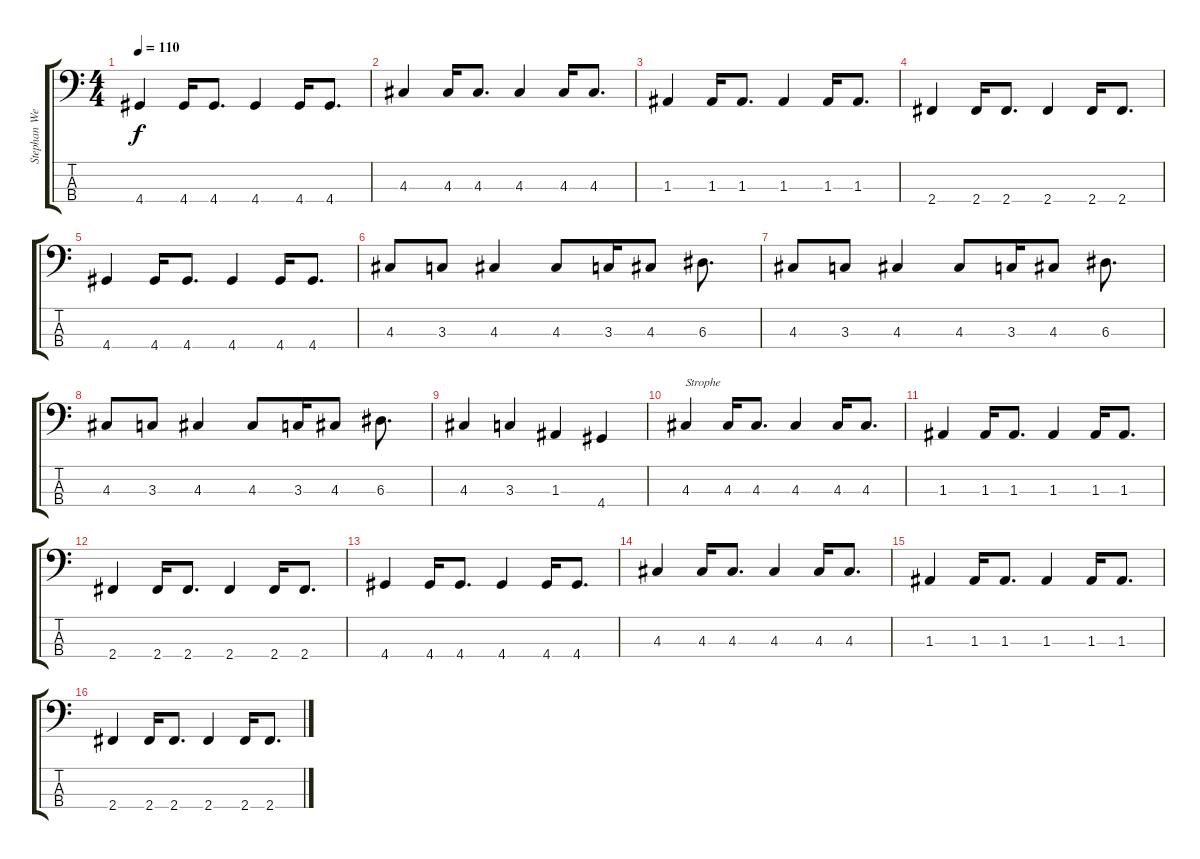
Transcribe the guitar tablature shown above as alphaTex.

\track ("Stephan Weidner" "Stephan We") {instrument electricbasspick}
\staff {score tabs}
\tuning (G2 D2 A1 E1) {hide}
\ts (4 4)
\tempo 110
\clef f4
\ks c
4.4.4{dy f} 4.4.16 4.4.8{d} 4.4.4 4.4.16 4.4.8{d} |
4.3.4 4.3.16 4.3.8{d} 4.3.4 4.3.16 4.3.8{d} |
1.3.4 1.3.16 1.3.8{d} 1.3.4 1.3.16 1.3.8{d} |
2.4.4 2.4.16 2.4.8{d} 2.4.4 2.4.16 2.4.8{d} |
4.4.4 4.4.16 4.4.8{d} 4.4.4 4.4.16 4.4.8{d} |
4.3.8 3.3.8 4.3.4 4.3.8 3.3.16 4.3.8 6.3.8{d} |
4.3.8 3.3.8 4.3.4 4.3.8 3.3.16 4.3.8 6.3.8{d} |
4.3.8 3.3.8 4.3.4 4.3.8 3.3.16 4.3.8 6.3.8{d} |
4.3.4 3.3.4 1.3.4 4.4.4 |
4.3.4{txt "Strophe"} 4.3.16 4.3.8{d} 4.3.4 4.3.16 4.3.8{d} |
1.3.4 1.3.16 1.3.8{d} 1.3.4 1.3.16 1.3.8{d} |
2.4.4 2.4.16 2.4.8{d} 2.4.4 2.4.16 2.4.8{d} |
4.4.4 4.4.16 4.4.8{d} 4.4.4 4.4.16 4.4.8{d} |
4.3.4 4.3.16 4.3.8{d} 4.3.4 4.3.16 4.3.8{d} |
1.3.4 1.3.16 1.3.8{d} 1.3.4 1.3.16 1.3.8{d} |
2.4.4 2.4.16 2.4.8{d} 2.4.4 2.4.16 2.4.8{d}
